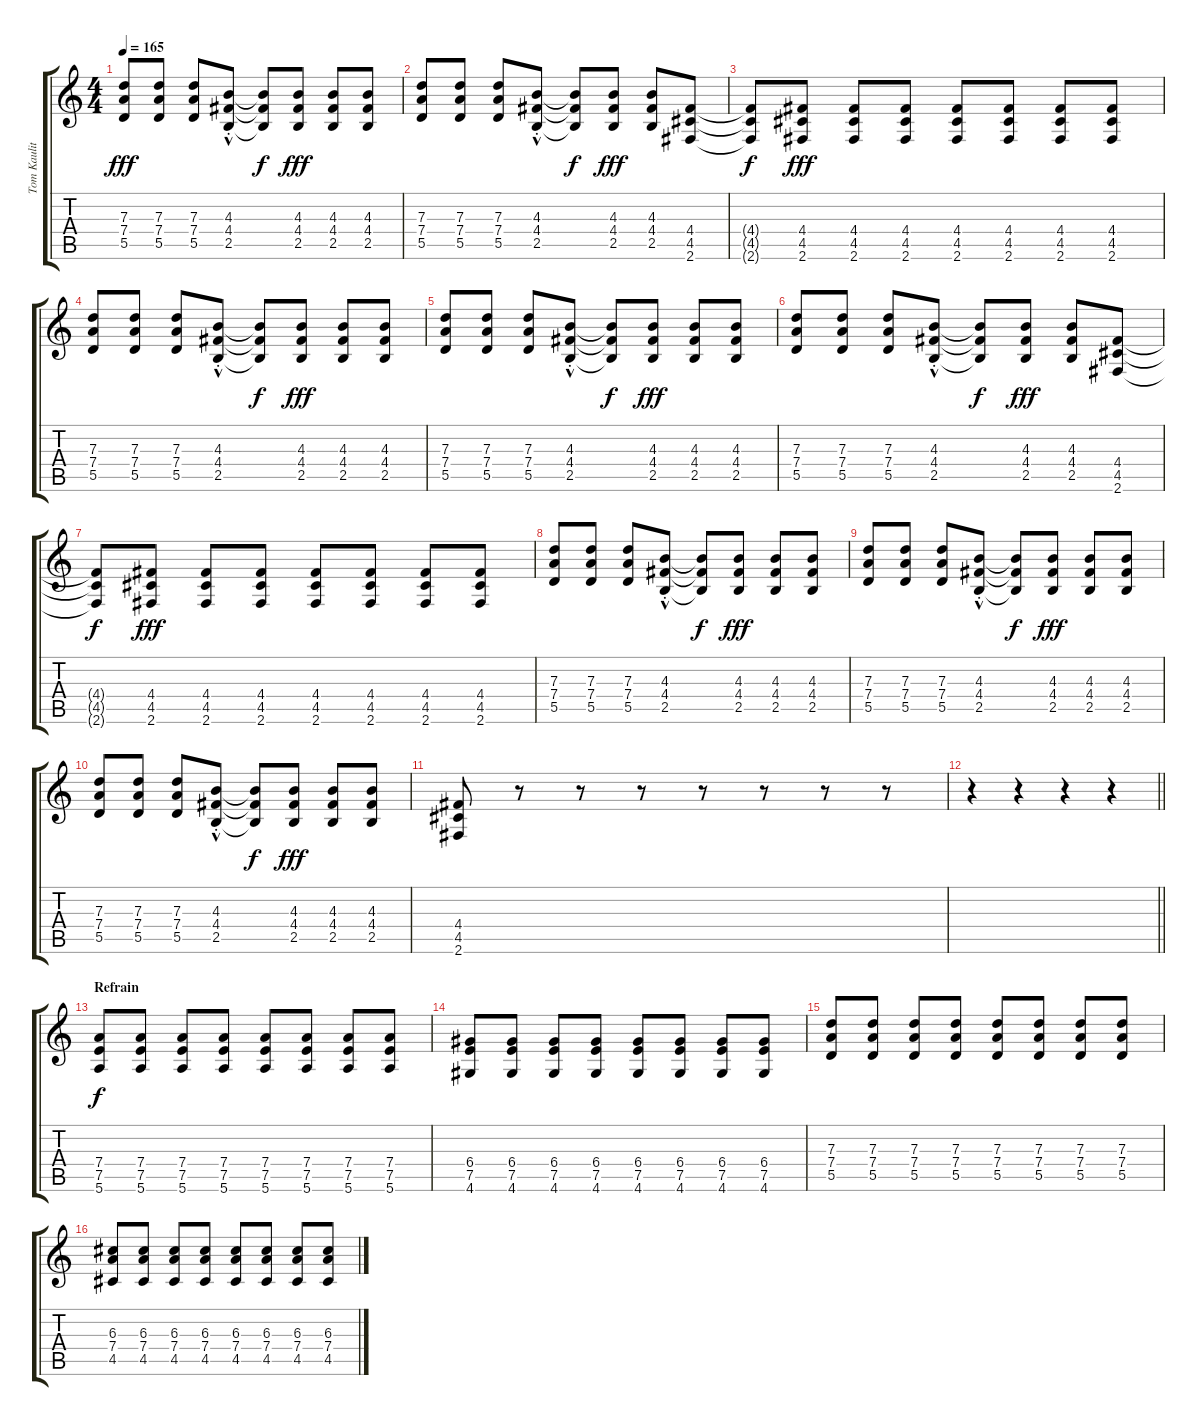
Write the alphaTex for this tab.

\track ("Tom Kaulitz" "Tom Kaulit") {instrument distortionguitar}
\staff {score tabs}
\tuning (E4 B3 G3 D3 A2 E2) {hide}
\ts (4 4)
\tempo 165
\clef g2
\ks c
(7.3 7.4 5.5).8{dy fff} (7.3 7.4 5.5).8 (7.3 7.4 5.5).8 (4.3 4.4{hac st} 2.5).8 (4.3{t} 4.4{t} 2.5{t}).8{dy f} (4.3 4.4 2.5).8{dy fff} (4.3 4.4 2.5).8 (4.3 4.4 2.5).8 |
(7.3 7.4 5.5).8 (7.3 7.4 5.5).8 (7.3 7.4 5.5).8 (4.3 4.4{hac st} 2.5).8 (4.3{t} 4.4{t} 2.5{t}).8{dy f} (4.3 4.4 2.5).8{dy fff} (4.3 4.4 2.5).8 (4.4 4.5 2.6).8 |
(4.4{t} 4.5{t} 2.6{t}).8{dy f} (4.4 4.5 2.6).8{dy fff} (4.4 4.5 2.6).8 (4.4 4.5 2.6).8 (4.4 4.5 2.6).8 (4.4 4.5 2.6).8 (4.4 4.5 2.6).8 (4.4 4.5 2.6).8 |
(7.3 7.4 5.5).8 (7.3 7.4 5.5).8 (7.3 7.4 5.5).8 (4.3 4.4{hac st} 2.5).8 (4.3{t} 4.4{t} 2.5{t}).8{dy f} (4.3 4.4 2.5).8{dy fff} (4.3 4.4 2.5).8 (4.3 4.4 2.5).8 |
(7.3 7.4 5.5).8 (7.3 7.4 5.5).8 (7.3 7.4 5.5).8 (4.3 4.4{hac st} 2.5).8 (4.3{t} 4.4{t} 2.5{t}).8{dy f} (4.3 4.4 2.5).8{dy fff} (4.3 4.4 2.5).8 (4.3 4.4 2.5).8 |
(7.3 7.4 5.5).8 (7.3 7.4 5.5).8 (7.3 7.4 5.5).8 (4.3 4.4{hac st} 2.5).8 (4.3{t} 4.4{t} 2.5{t}).8{dy f} (4.3 4.4 2.5).8{dy fff} (4.3 4.4 2.5).8 (4.4 4.5 2.6).8 |
(4.4{t} 4.5{t} 2.6{t}).8{dy f} (4.4 4.5 2.6).8{dy fff} (4.4 4.5 2.6).8 (4.4 4.5 2.6).8 (4.4 4.5 2.6).8 (4.4 4.5 2.6).8 (4.4 4.5 2.6).8 (4.4 4.5 2.6).8 |
(7.3 7.4 5.5).8 (7.3 7.4 5.5).8 (7.3 7.4 5.5).8 (4.3 4.4{hac st} 2.5).8 (4.3{t} 4.4{t} 2.5{t}).8{dy f} (4.3 4.4 2.5).8{dy fff} (4.3 4.4 2.5).8 (4.3 4.4 2.5).8 |
(7.3 7.4 5.5).8 (7.3 7.4 5.5).8 (7.3 7.4 5.5).8 (4.3 4.4{hac st} 2.5).8 (4.3{t} 4.4{t} 2.5{t}).8{dy f} (4.3 4.4 2.5).8{dy fff} (4.3 4.4 2.5).8 (4.3 4.4 2.5).8 |
(7.3 7.4 5.5).8 (7.3 7.4 5.5).8 (7.3 7.4 5.5).8 (4.3 4.4{hac st} 2.5).8 (4.3{t} 4.4{t} 2.5{t}).8{dy f} (4.3 4.4 2.5).8{dy fff} (4.3 4.4 2.5).8 (4.3 4.4 2.5).8 |
(4.4 4.5 2.6).8 r.8 r.8 r.8 r.8 r.8 r.8 r.8 |
\barLineRight lightlight
r.4 r.4 r.4 r.4 |
\section ("" "Refrain")
(7.4 7.5 5.6).8{dy f} (7.4 7.5 5.6).8 (7.4 7.5 5.6).8 (7.4 7.5 5.6).8 (7.4 7.5 5.6).8 (7.4 7.5 5.6).8 (7.4 7.5 5.6).8 (7.4 7.5 5.6).8 |
(6.4 7.5 4.6).8 (6.4 7.5 4.6).8 (6.4 7.5 4.6).8 (6.4 7.5 4.6).8 (6.4 7.5 4.6).8 (6.4 7.5 4.6).8 (6.4 7.5 4.6).8 (6.4 7.5 4.6).8 |
(7.3 7.4 5.5).8 (7.3 7.4 5.5).8 (7.3 7.4 5.5).8 (7.3 7.4 5.5).8 (7.3 7.4 5.5).8 (7.3 7.4 5.5).8 (7.3 7.4 5.5).8 (7.3 7.4 5.5).8 |
(6.3 7.4 4.5).8 (6.3 7.4 4.5).8 (6.3 7.4 4.5).8 (6.3 7.4 4.5).8 (6.3 7.4 4.5).8 (6.3 7.4 4.5).8 (6.3 7.4 4.5).8 (6.3 7.4 4.5).8
